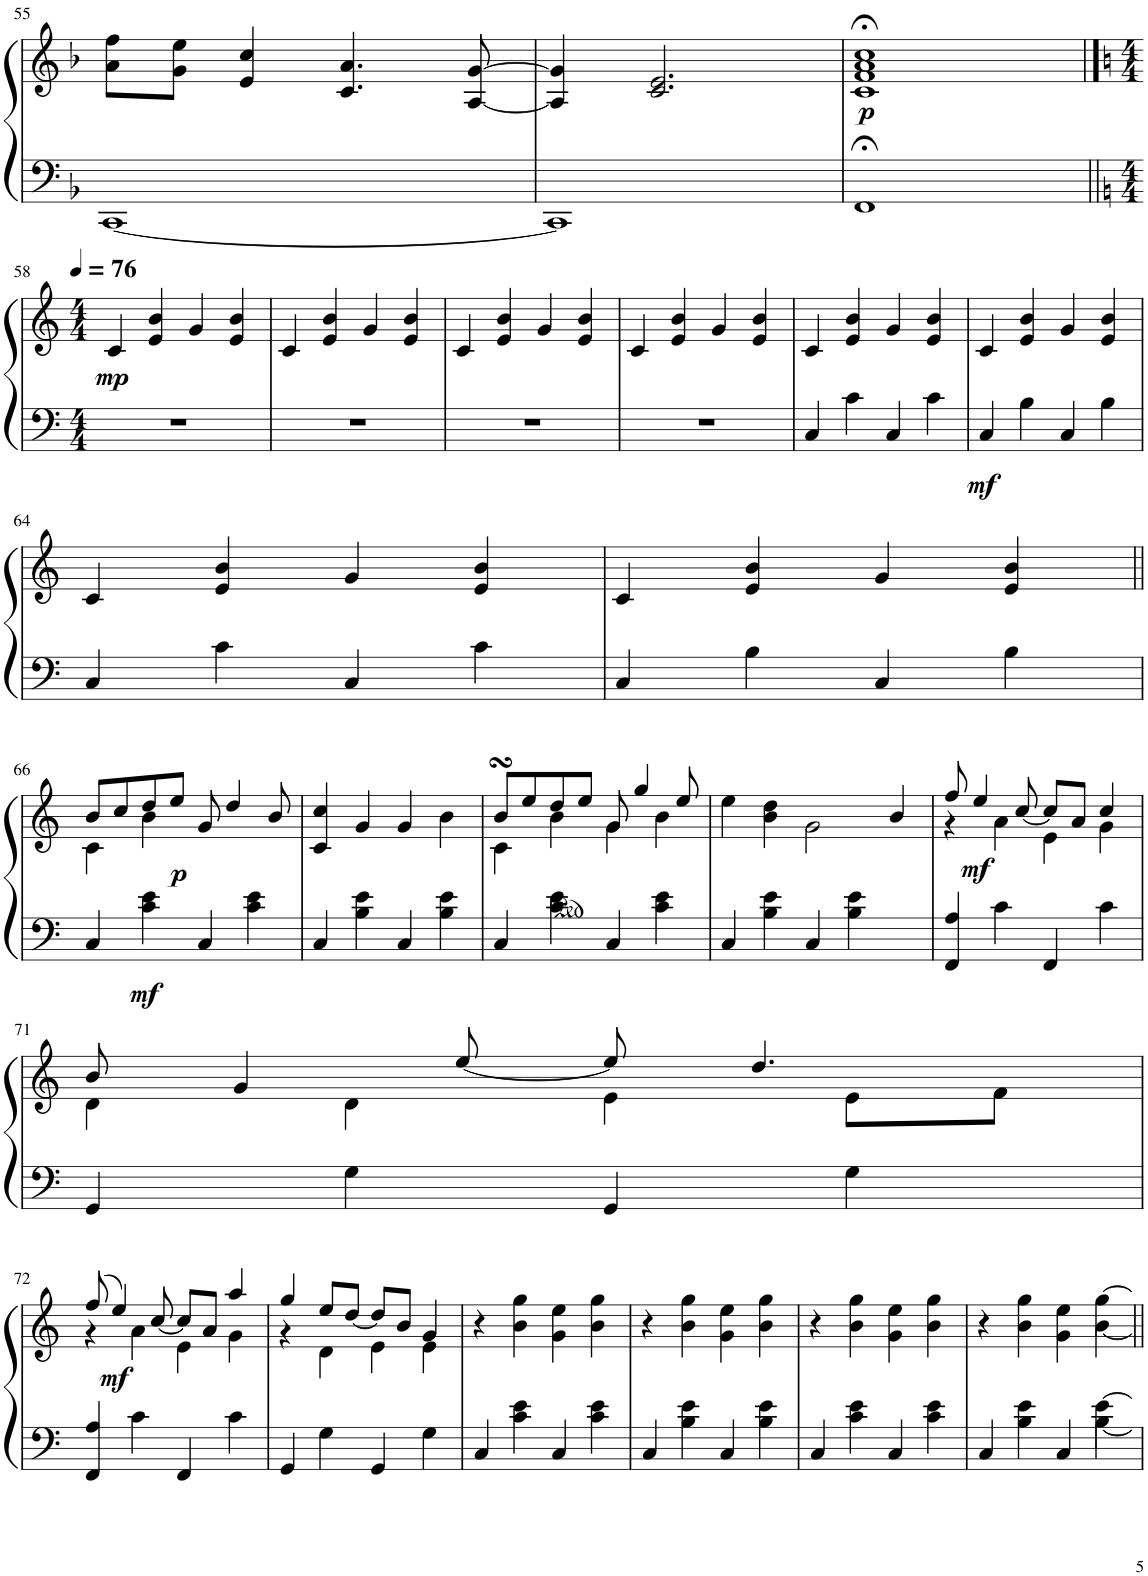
**kern	**kern	**dynam
*part1	*part1	*part1
*staff2	*staff1	*staff1/2
*I"Piano	*	*
*I'Pno	*	*
!!LO:PB:g=z
*clefF4	*clefG2	*
*k[b-]	*k[b-]	*
*M4/4	*M4/4	*
=55	=55	=55
[<1CC	8a\ 8ff\L	.
.	8g\ 8ee\J	.
.	4e/ 4cc/	.
.	4.c/ 4.a/	.
.	[<8A/ [>8g/	.
=56	=56	=56
1CC]	4A/] 4g/]	.
.	2.c/ 2.e/	.
=57	=57	=57
*	*^	*
!	!	!	!LO:DY:b
1FF;<	1f;< 1a;< 1cc;<	1c	p
*	*v	*v	*
!!LO:LB:g=z
==58	==58	==58
*k[]	*k[]	*
*M4/4	*M4/4	*
*	*MM76	*
*	*^	*
!	!	!	!LO:DY:b
*	*v	*v	*
1r	4c/	mp
.	4e/ 4b/	.
.	4g/	.
.	4e/ 4b/	.
=59	=59	=59
1r	4c/	.
.	4e/ 4b/	.
.	4g/	.
.	4e/ 4b/	.
=60	=60	=60
1r	4c/	.
.	4e/ 4b/	.
.	4g/	.
.	4e/ 4b/	.
=61	=61	=61
1r	4c/	.
.	4e/ 4b/	.
.	4g/	.
.	4e/ 4b/	.
=62	=62	=62
4C/	4c/	.
4c\	4e/ 4b/	.
4C/	4g/	.
4c\	4e/ 4b/	.
=63	=63	=63
!	!	!LO:DY:b=2
4C/	4c/	mf
4B\	4e/ 4b/	.
4C/	4g/	.
4B\	4e/ 4b/	.
!!LO:LB:g=z
=64	=64	=64
4C/	4c/	.
4c\	4e/ 4b/	.
4C/	4g/	.
4c\	4e/ 4b/	.
=65	=65	=65
4C/	4c/	.
4B\	4e/ 4b/	.
4C/	4g/	.
4B\	4e/ 4b/	.
!!LO:LB:g=z
=66||	=66||	=66||
*	*^	*
4C/	8b/L	4c\	.
.	8cc/	.	.
!	!	!	!LO:DY:b=2
4c\ 4e\	8dd/	4b\	mf
!	!	!	!LO:DY:b
.	8ee/J	.	p
4C/	8g/	2ryy	.
.	4dd/	.	.
4c\ 4e\	.	.	.
.	8b/	.	.
*	*v	*v	*
=67	=67	=67
4C/	4c/ 4cc/	.
4B\ 4e\	4g/	.
4C/	4g/	.
4B\ 4e\	4b\	.
=68	=68	=68
*	*^	*
4C/	8bsSsS/L	4c\	.
.	8ee/	.	.
4c\ 4e\	8dd/	4b\	.
.	8ee/J	.	.
4C/	8g/	4g\	.
.	4gg/	.	.
4c\ 4e\	.	4b\	.
.	8ee/	.	.
*	*v	*v	*
=69	=69	=69
4C/	4ee\	.
4B\ 4e\	4b\ 4dd\	.
4C/	2g\	.
4B\ 4e\	.	.
4ryy	4b/	.
=70	=70	=70
*	*^	*
4FF/ 4A/	8ff/	4r	.
!	!	!	!LO:DY:b
.	4ee/	.	mf
4c\	.	4a\	.
.	[<8cc/	.	.
4FF/	8cc/L]	4e\	.
.	8a/J	.	.
4c\	4cc/	4g\	.
!!LO:LB:g=z	!!
=71	=71	=71	=71
4GG/	8b/	4d\	.
.	4g/	.	.
4G\	.	4d\	.
.	[<8ee/	.	.
4GG/	8ee/]	4e\	.
.	4.dd/	.	.
4G\	.	8e\L	.
.	.	8f\J	.
!!LO:LB:g=z	!!
=72	=72	=72	=72
4FF/ 4A/	(>8ff/	4r	.
!	!	!	!LO:DY:b
.	4ee/)	.	mf
4c\	.	4a\	.
.	[<8cc/	.	.
4FF/	8cc/L]	4e\	.
.	8a/J	.	.
4c\	4aa/	4g\	.
=73	=73	=73	=73
4GG/	4gg/	4r	.
4G\	8ee/L	4d\	.
.	[<8dd/J	.	.
4GG/	8dd/L]	4e\	.
.	8b/J	.	.
4G\	4g/	4e\	.
*	*v	*v	*
=74	=74	=74
4C/	4r	.
4c\ 4e\	4b\ 4gg\	.
4C/	4g\ 4ee\	.
4c\ 4e\	4b\ 4gg\	.
=75	=75	=75
4C/	4r	.
4B\ 4e\	4b\ 4gg\	.
4C/	4g\ 4ee\	.
4B\ 4e\	4b\ 4gg\	.
=76	=76	=76
4C/	4r	.
4c\ 4e\	4b\ 4gg\	.
4C/	4g\ 4ee\	.
4c\ 4e\	4b\ 4gg\	.
=77	=77	=77
*^	*^	*
4C/	2.ryy	4r	2.ryy	.
4B\ 4e\	.	4b\ 4gg\	.	.
4C/	.	4g\ 4ee\	.	.
[<4B\	[>4e\	[>4gg\	[<4b\	.
*v	*v	*	*	*
*	*v	*v	*
=||	=||	=||
*-	*-	*-
